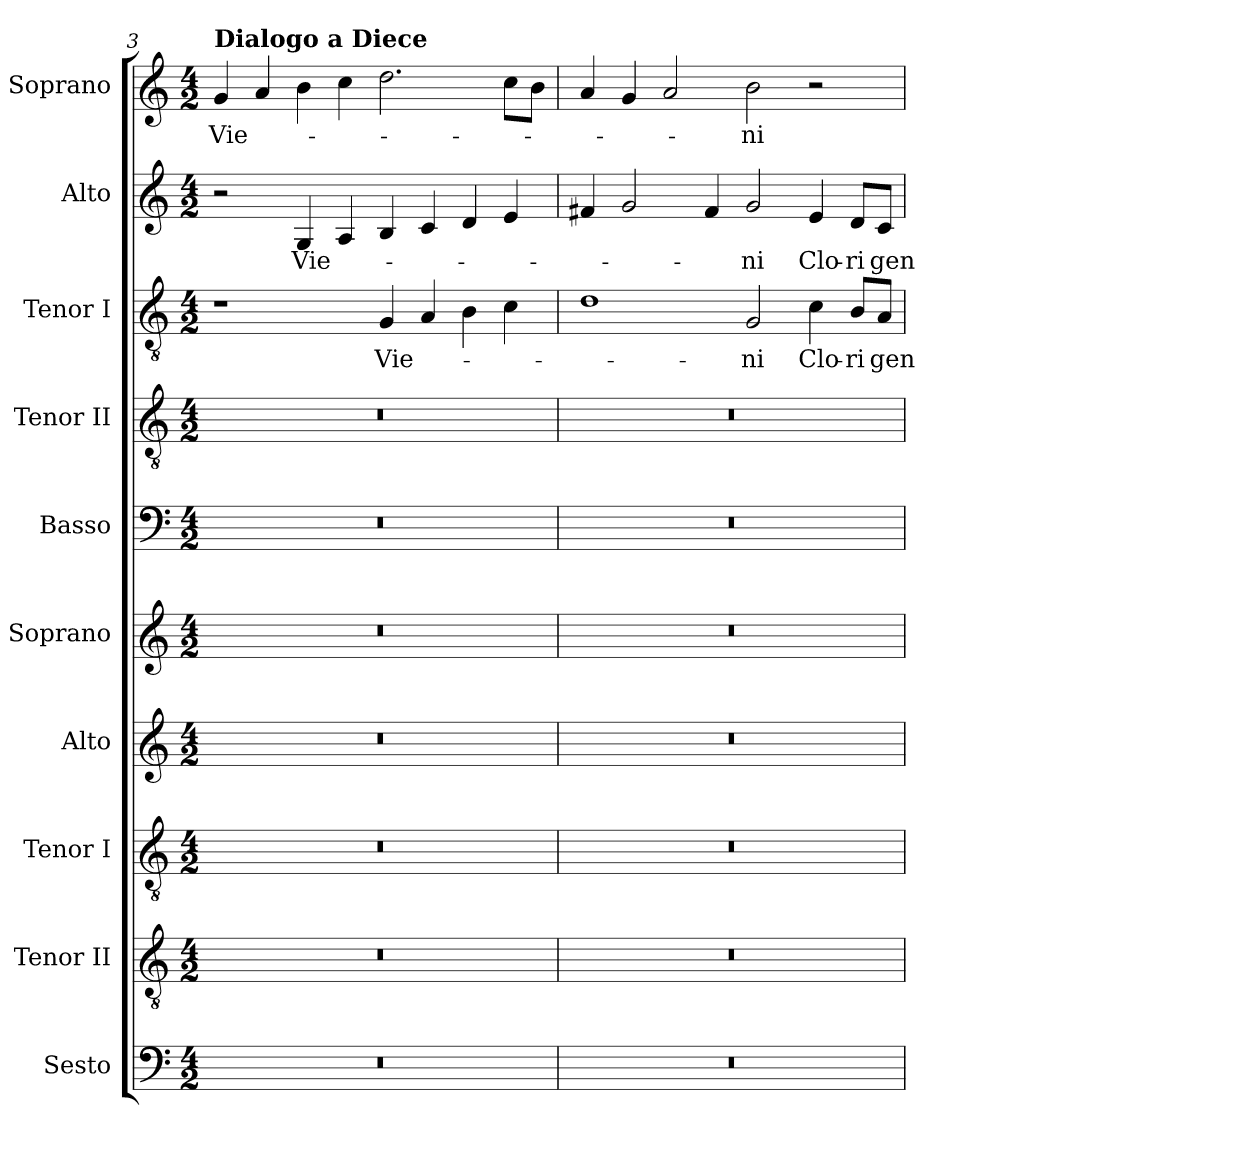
**kern	**kern	**kern	**kern	**kern	**kern	**kern	**kern	**text	**kern	**text	**kern	**text
*part10	*part9	*part8	*part7	*part6	*part5	*part4	*part3	*part3	*part2	*part2	*part1	*part1
*staff10	*staff9	*staff8	*staff7	*staff6	*staff5	*staff4	*staff3	*staff3	*staff2	*staff2	*staff1	*staff1
*I"Sesto	*I"Tenor II	*I"Tenor I	*I"Alto	*I"Soprano	*I"Basso	*I"Tenor II	*I"Tenor I	*	*I"Alto	*	*I"Soprano	*
*	*I'T.	*I'T.	*I'A.	*I'Sop.	*	*I'T.	*I'T.	*	*I'A.	*	*I'Sop.	*
*clefF4	*clefGv2	*clefGv2	*clefG2	*clefG2	*clefF4	*clefGv2	*clefGv2	*	*clefG2	*	*clefG2	*
*	*ITrd7c12	*ITrd7c12	*	*	*	*ITrd7c12	*ITrd7c12	*	*	*	*	*
*k[]	*k[]	*k[]	*k[]	*k[]	*k[]	*k[]	*k[]	*	*k[]	*	*k[]	*
*C:	*C:	*C:	*C:	*C:	*C:	*C:	*C:	*	*C:	*	*C:	*
*M4/2	*M4/2	*M4/2	*M4/2	*M4/2	*M4/2	*M4/2	*M4/2	*	*M4/2	*	*M4/2	*
=3	=3	=3	=3	=3	=3	=3	=3	=3	=3	=3	=3	=3
!LO:N:vis=1	!LO:N:vis=1	!LO:N:vis=1	!LO:N:vis=1	!LO:N:vis=1	!LO:N:vis=1	!LO:N:vis=1	!	!	!	!	!	!
!	!	!	!	!	!	!	!	!	!	!	!LO:TX:a:B:t=Dialogo a Diece	!
!	!	!	!	!	!	!	!	!	!	!	!	!LO:LY:b:color=#000000
0r	0r	0r	0r	0r	0r	0r	1r	.	2r	.	4gi/	Vie-
.	.	.	.	.	.	.	.	.	.	.	4ai/	.
!	!	!	!	!	!	!	!	!	!	!LO:LY:b:color=#000000	!	!
.	.	.	.	.	.	.	.	.	4Gi/	Vie-	4bi\	.
.	.	.	.	.	.	.	.	.	4Ai/	.	4cci\	.
!	!	!	!	!	!	!	!	!LO:LY:b:color=#000000	!	!	!	!
.	.	.	.	.	.	.	4GGi/	Vie-	4Bi/	.	2.ddi\	.
.	.	.	.	.	.	.	4AAi/	.	4ci/	.	.	.
.	.	.	.	.	.	.	4BBi\	.	4di/	.	.	.
.	.	.	.	.	.	.	4Ci\	.	4ei/	.	8cci\L	.
.	.	.	.	.	.	.	.	.	.	.	8bi\J	.
=4	=4	=4	=4	=4	=4	=4	=4	=4	=4	=4	=4	=4
!LO:N:vis=1	!LO:N:vis=1	!LO:N:vis=1	!LO:N:vis=1	!LO:N:vis=1	!LO:N:vis=1	!LO:N:vis=1	!	!	!	!	!	!
0r	0r	0r	0r	0r	0r	0r	1Di	.	4f#Xi/	.	4ai/	.
.	.	.	.	.	.	.	.	.	2gi/	.	4gi/	.
.	.	.	.	.	.	.	.	.	.	.	2ai/	.
.	.	.	.	.	.	.	.	.	4f#i/	.	.	.
!	!	!	!	!	!	!	!	!LO:LY:b:color=#000000	!	!	!	!
!	!	!	!	!	!	!	!	!	!	!LO:LY:b:color=#000000	!	!
!	!	!	!	!	!	!	!	!	!	!	!	!LO:LY:b:color=#000000
.	.	.	.	.	.	.	2GGi/	-ni	2gi/	-ni	2bi\	-ni
!	!	!	!	!	!	!	!	!LO:LY:b:color=#000000	!	!	!	!
!	!	!	!	!	!	!	!	!	!	!LO:LY:b:color=#000000	!	!
.	.	.	.	.	.	.	4Ci\	Clo-	4ei/	Clo-	2r	.
!	!	!	!	!	!	!	!	!LO:LY:b:color=#000000	!	!	!	!
!	!	!	!	!	!	!	!	!	!	!LO:LY:b:color=#000000	!	!
.	.	.	.	.	.	.	8BBi/L	-ri	8di/L	-ri	.	.
!	!	!	!	!	!	!	!	!LO:LY:b:color=#000000	!	!	!	!
!	!	!	!	!	!	!	!	!	!	!LO:LY:b:color=#000000	!	!
.	.	.	.	.	.	.	8AAi/J	gen-	8ci/J	gen-	.	.
=	=	=	=	=	=	=	=	=	=	=	=	=
*-	*-	*-	*-	*-	*-	*-	*-	*-	*-	*-	*-	*-
